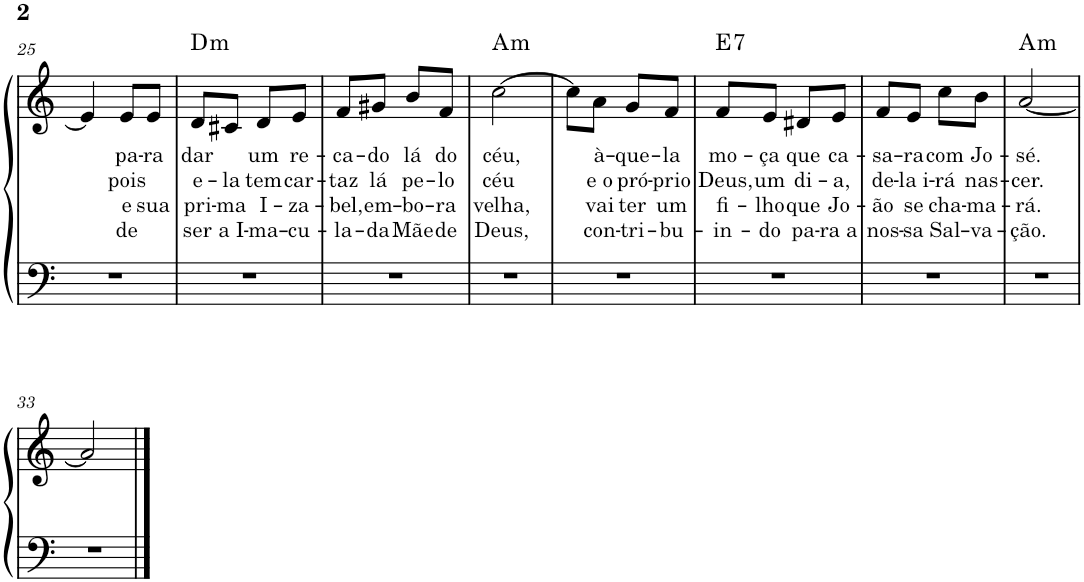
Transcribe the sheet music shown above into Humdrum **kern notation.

**kern	**kern	**text	**text	**text	**text	**harte
*part1	*part1	*part1	*part1	*part1	*part1	*part1
*staff2	*staff1	*staff1	*staff1	*staff1	*staff1	*
*I"Voz	*	*	*	*	*	*
*I'Vo.	*	*	*	*	*	*
!!LO:PB:g=z
*clefF4	*clefG2	*	*	*	*	*
*k[]	*k[]	*	*	*	*	*
*M2/4	*M2/4	*	*	*	*	*
=25	=25	=25	=25	=25	=25	=25
2r	4e/]	.	.	.	.	.
!	!	!LO:LY:b	!LO:LY:b	!LO:LY:b	!LO:LY:b	!
.	8e/L	pa-	pois	e	de	.
!	!	!LO:LY:b	!	!LO:LY:b	!	!
.	8e/J	-ra	.	sua	.	.
=26	=26	=26	=26	=26	=26	=26
!	!	!LO:LY:b	!LO:LY:b	!LO:LY:b	!LO:LY:b	!LO:H:kt=m
2r	8d/L	dar	e-	pri-	ser	D:min
!	!	!	!LO:LY:b	!LO:LY:b	!LO:LY:b	!
.	8c#X/J	.	-la	-ma	a I-	.
!	!	!LO:LY:b	!LO:LY:b	!LO:LY:b	!LO:LY:b	!
.	8d/L	um	tem	I-	-ma-	.
!	!	!LO:LY:b	!LO:LY:b	!LO:LY:b	!LO:LY:b	!
.	8e/J	re-	car-	-za-	-cu-	.
=27	=27	=27	=27	=27	=27	=27
!	!	!LO:LY:b	!LO:LY:b	!LO:LY:b	!LO:LY:b	!
2r	8f/L	-ca-	-taz	-bel,	-la-	.
!	!	!LO:LY:b	!LO:LY:b	!LO:LY:b	!LO:LY:b	!
.	8g#X/J	-do	lá	em-	-da	.
!	!	!LO:LY:b	!LO:LY:b	!LO:LY:b	!LO:LY:b	!
.	8b/L	lá	pe-	-bo-	Mãe	.
!	!	!LO:LY:b	!LO:LY:b	!LO:LY:b	!LO:LY:b	!
.	8f/J	do	-lo	-ra	de	.
=28	=28	=28	=28	=28	=28	=28
!	!	!LO:LY:b	!LO:LY:b	!LO:LY:b	!LO:LY:b	!LO:H:kt=m
2r	[2cc\	céu,	céu	velha,	Deus,	A:min
=29	=29	=29	=29	=29	=29	=29
2r	8cc\L]	.	.	.	.	.
!	!	!LO:LY:b	!LO:LY:b	!LO:LY:b	!LO:LY:b	!
.	8a\J	à-	e o	vai	con-	.
!	!	!LO:LY:b	!LO:LY:b	!LO:LY:b	!LO:LY:b	!
.	8g/L	-que-	pró-	ter	-tri-	.
!	!	!LO:LY:b	!LO:LY:b	!LO:LY:b	!LO:LY:b	!
.	8f/J	-la	-prio	um	-bu-	.
=30	=30	=30	=30	=30	=30	=30
!	!	!LO:LY:b	!LO:LY:b	!LO:LY:b	!LO:LY:b	!LO:H:kt=7
2r	8f/L	mo-	Deus,	fi-	-in-	E:7
!	!	!LO:LY:b	!LO:LY:b	!LO:LY:b	!LO:LY:b	!
.	8e/J	-ça	um	-lho	-do	.
!	!	!LO:LY:b	!LO:LY:b	!LO:LY:b	!LO:LY:b	!
.	8d#X/L	que	di-	que	pa-	.
!	!	!LO:LY:b	!LO:LY:b	!LO:LY:b	!LO:LY:b	!
.	8e/J	ca-	-a,	Jo-	-ra a	.
=31	=31	=31	=31	=31	=31	=31
!	!	!LO:LY:b	!LO:LY:b	!LO:LY:b	!LO:LY:b	!
2r	8f/L	-sa-	de-	-ão	nos-	.
!	!	!LO:LY:b	!LO:LY:b	!LO:LY:b	!LO:LY:b	!
.	8e/J	-ra	-la i-	se	-sa	.
!	!	!LO:LY:b	!LO:LY:b	!LO:LY:b	!LO:LY:b	!
.	8cc\L	com	-rá	cha-	Sal-	.
!	!	!LO:LY:b	!LO:LY:b	!LO:LY:b	!LO:LY:b	!
.	8b\J	Jo-	nas-	-ma-	-va-	.
=32	=32	=32	=32	=32	=32	=32
!	!	!LO:LY:b	!LO:LY:b	!LO:LY:b	!LO:LY:b	!LO:H:kt=m
2r	[2a/	-sé.	-cer.	-rá.	-ção.	A:min
!!LO:LB:g=z
=33	=33	=33	=33	=33	=33	=33
2r	2a/]	.	.	.	.	.
==	==	==	==	==	==	==
*-	*-	*-	*-	*-	*-	*-
